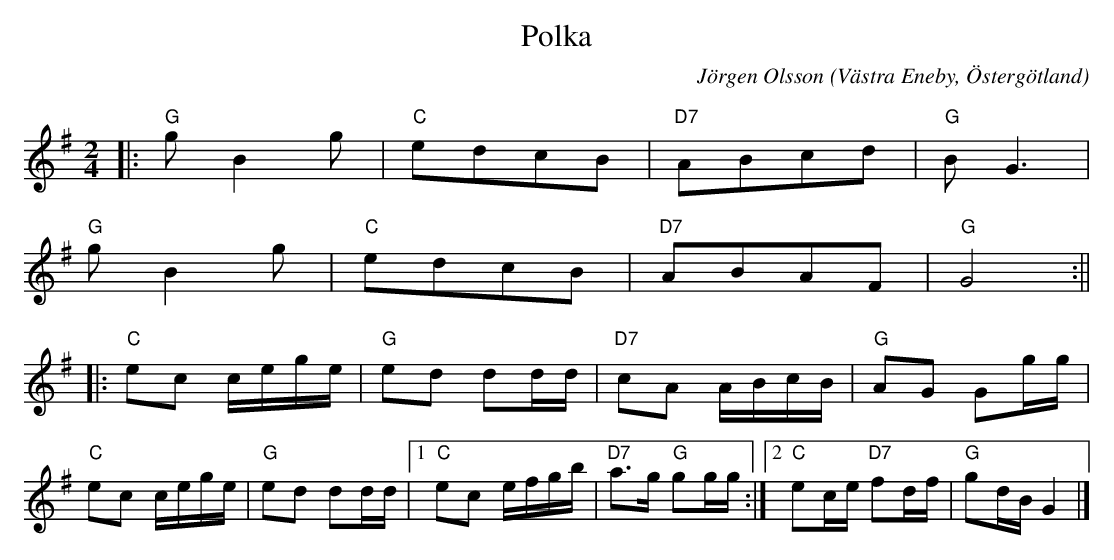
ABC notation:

X:1
T:Polka
C:Jörgen Olsson
O:Västra Eneby, Östergötland
Q:115
M:2/4
L:1/8
K:G
|:"G"gB2g|"C"edcB|"D7"ABcd|"G"BG3|
"G"gB2g|"C"edcB|"D7"ABAF|"G"G4 :||
|:"C"ec c/2e/2g/2e/2 |"G"ed dd/2d/2|"D7"cA A/2B/2c/2B/2|"G"AG Gg/2g/2|
"C"ec c/2e/2g/2e/2 |"G"ed dd/2d/2|1"C"ec e/2f/2g/2b/2|"D7"a>g "G"gg/2g/2 :|2"C"ec/2e/2 "D7"fd/2f/2|"G"gd/2B/2 G2 |]
